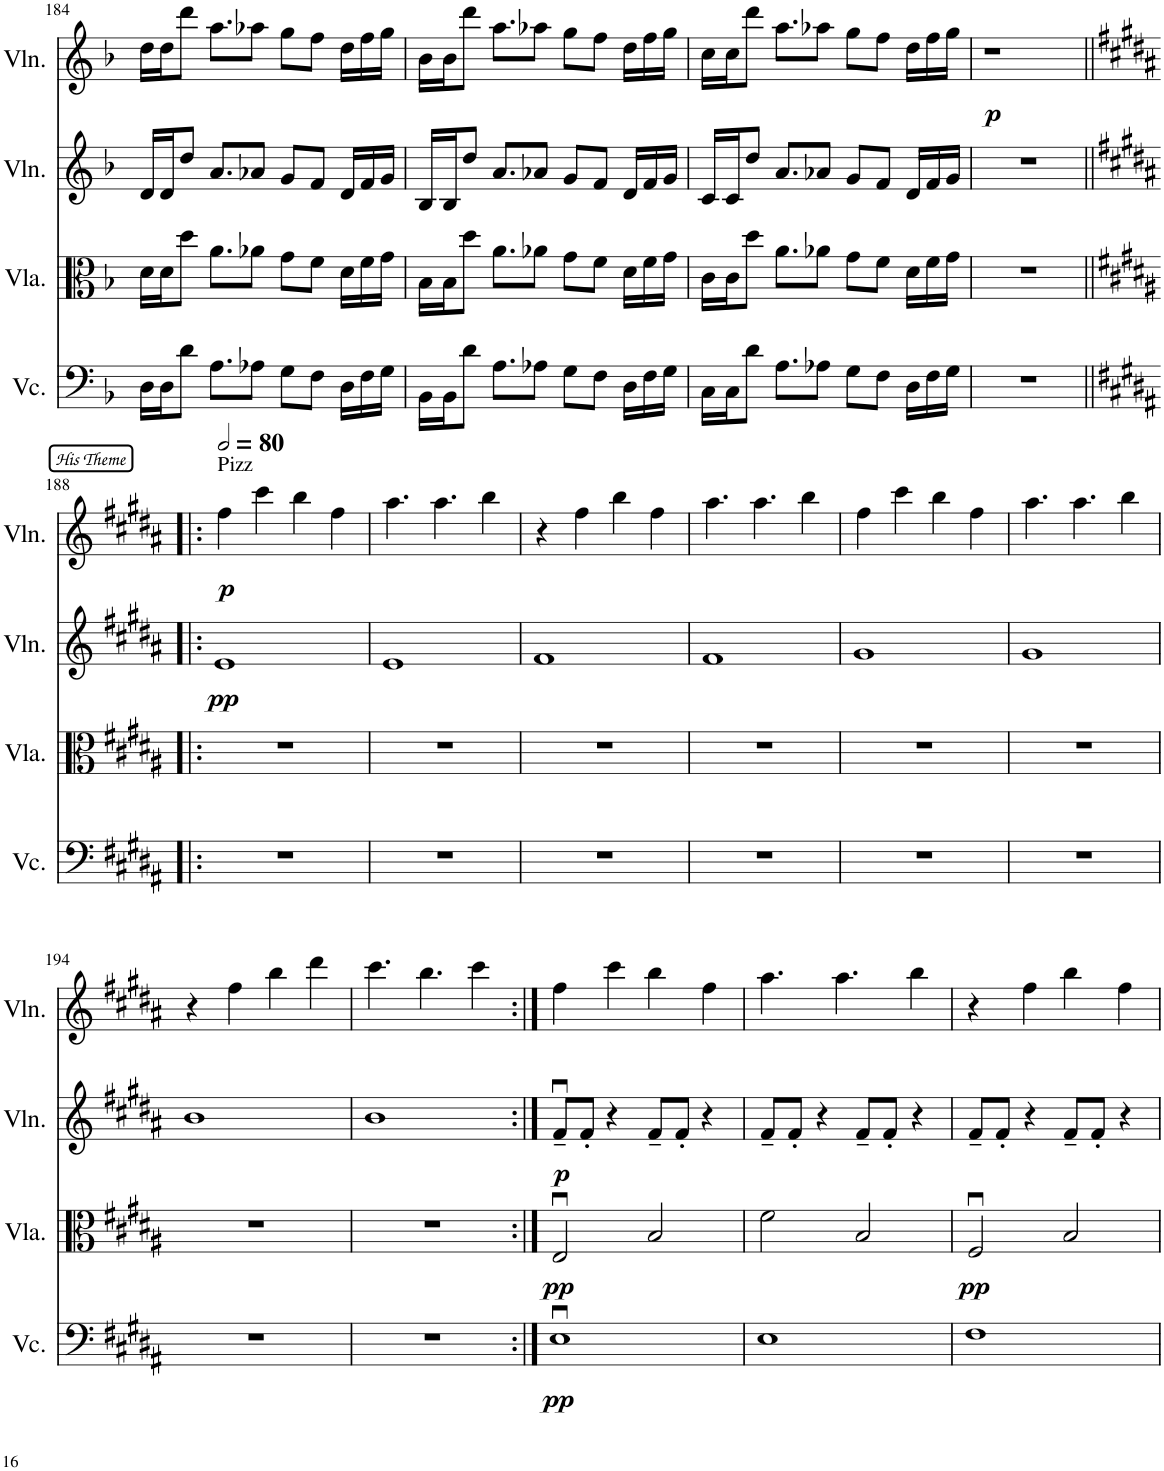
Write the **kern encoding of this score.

**kern	**dynam	**kern	**dynam	**kern	**dynam	**kern	**dynam
*part4	*part4	*part3	*part3	*part2	*part2	*part1	*part1
*staff4	*staff4	*staff3	*staff3	*staff2	*staff2	*staff1	*staff1
*I"Violoncello	*	*I"Viola	*	*I"Violin	*	*I"Violin	*
*I'Vc.	*	*I'Vla.	*	*I'Vln.	*	*I'Vln.	*
!!LO:PB:g=z
*clefF4	*	*clefC3	*	*clefG2	*	*clefG2	*
*k[b-]	*	*k[b-]	*	*k[b-]	*	*k[b-]	*
*M4/4	*	*M4/4	*	*M4/4	*	*M4/4	*
=184	=184	=184	=184	=184	=184	=184	=184
16D\LL	.	16d\LL	.	16d/LL	.	16dd\LL	.
16D\J	.	16d\J	.	16d/J	.	16dd\J	.
8d\J	.	8dd\J	.	8dd/J	.	8ddd\J	.
8.A\L	.	8.a\L	.	8.a/L	.	8.aa\L	.
8A-X\J	.	8a-X\J	.	8a-X/J	.	8aa-X\J	.
8G\L	.	8g\L	.	8g/L	.	8gg\L	.
8F\J	.	8f\J	.	8f/J	.	8ff\J	.
16D\LL	.	16d\LL	.	16d/LL	.	16dd\LL	.
16F\	.	16f\	.	16f/	.	16ff\	.
16G\JJ	.	16g\JJ	.	16g/JJ	.	16gg\JJ	.
=185	=185	=185	=185	=185	=185	=185	=185
16BB-\LL	.	16B-\LL	.	16B-/LL	.	16b-\LL	.
16BB-\J	.	16B-\J	.	16B-/J	.	16b-\J	.
8d\J	.	8dd\J	.	8dd/J	.	8ddd\J	.
8.A\L	.	8.a\L	.	8.a/L	.	8.aa\L	.
8A-X\J	.	8a-X\J	.	8a-X/J	.	8aa-X\J	.
8G\L	.	8g\L	.	8g/L	.	8gg\L	.
8F\J	.	8f\J	.	8f/J	.	8ff\J	.
16D\LL	.	16d\LL	.	16d/LL	.	16dd\LL	.
16F\	.	16f\	.	16f/	.	16ff\	.
16G\JJ	.	16g\JJ	.	16g/JJ	.	16gg\JJ	.
=186	=186	=186	=186	=186	=186	=186	=186
16C\LL	.	16c\LL	.	16c/LL	.	16cc\LL	.
16C\J	.	16c\J	.	16c/J	.	16cc\J	.
8d\J	.	8dd\J	.	8dd/J	.	8ddd\J	.
8.A\L	.	8.a\L	.	8.a/L	.	8.aa\L	.
8A-X\J	.	8a-X\J	.	8a-X/J	.	8aa-X\J	.
8G\L	.	8g\L	.	8g/L	.	8gg\L	.
8F\J	.	8f\J	.	8f/J	.	8ff\J	.
16D\LL	.	16d\LL	.	16d/LL	.	16dd\LL	.
16F\	.	16f\	.	16f/	.	16ff\	.
16G\JJ	.	16g\JJ	.	16g/JJ	.	16gg\JJ	.
=187	=187	=187	=187	=187	=187	=187	=187
!	!	!	!	!	!	!	!LO:DY:b
1r	.	1r	.	1r	.	1r	p
!!LO:LB:g=z
=188!|:	=188!|:	=188!|:	=188!|:	=188!|:	=188!|:	=188!|:	=188!|:
!!LO:REH:place=s1:a:B:cj:fs=9:t=His Theme
*k[f#c#g#d#a#]	*	*k[f#c#g#d#a#]	*	*k[f#c#g#d#a#]	*	*k[f#c#g#d#a#]	*
*	*	*	*	*	*	*MM160	*
!	!	!	!	!	!	!LO:TX:a:t=Pizz	!
!	!	!	!	!	!LO:DY:b	!	!LO:DY:b
1r	.	1r	.	1e	pp	4ff#\	p
.	.	.	.	.	.	4ccc#\	.
.	.	.	.	.	.	4bb\	.
.	.	.	.	.	.	4ff#\	.
=189	=189	=189	=189	=189	=189	=189	=189
1r	.	1r	.	1e	.	4.aa#\	.
.	.	.	.	.	.	4.aa#\	.
.	.	.	.	.	.	4bb\	.
=190	=190	=190	=190	=190	=190	=190	=190
1r	.	1r	.	1f#	.	4r	.
.	.	.	.	.	.	4ff#\	.
.	.	.	.	.	.	4bb\	.
.	.	.	.	.	.	4ff#\	.
=191	=191	=191	=191	=191	=191	=191	=191
1r	.	1r	.	1f#	.	4.aa#\	.
.	.	.	.	.	.	4.aa#\	.
.	.	.	.	.	.	4bb\	.
=192	=192	=192	=192	=192	=192	=192	=192
1r	.	1r	.	1g#	.	4ff#\	.
.	.	.	.	.	.	4ccc#\	.
.	.	.	.	.	.	4bb\	.
.	.	.	.	.	.	4ff#\	.
=193	=193	=193	=193	=193	=193	=193	=193
1r	.	1r	.	1g#	.	4.aa#\	.
.	.	.	.	.	.	4.aa#\	.
.	.	.	.	.	.	4bb\	.
!!LO:LB:g=z
=194	=194	=194	=194	=194	=194	=194	=194
1r	.	1r	.	1b	.	4r	.
.	.	.	.	.	.	4ff#\	.
.	.	.	.	.	.	4bb\	.
.	.	.	.	.	.	4ddd#\	.
=195	=195	=195	=195	=195	=195	=195	=195
1r	.	1r	.	1b	.	4.ccc#\	.
.	.	.	.	.	.	4.bb\	.
.	.	.	.	.	.	4ccc#\	.
=196:|!	=196:|!	=196:|!	=196:|!	=196:|!	=196:|!	=196:|!	=196:|!
!	!LO:DY:b	!	!LO:DY:b	!	!LO:DY:b	!	!
1Eu	pp	2Eu/	pp	8f#u~/L	p	4ff#\	.
.	.	.	.	8f#'/J	.	.	.
.	.	.	.	4r	.	4ccc#\	.
.	.	2B/	.	8f#~/L	.	4bb\	.
.	.	.	.	8f#'/J	.	.	.
.	.	.	.	4r	.	4ff#\	.
=197	=197	=197	=197	=197	=197	=197	=197
1E	.	2f#\	.	8f#~/L	.	4.aa#\	.
.	.	.	.	8f#'/J	.	.	.
.	.	.	.	4r	.	.	.
.	.	.	.	.	.	4.aa#\	.
.	.	2B/	.	8f#~/L	.	.	.
.	.	.	.	8f#'/J	.	.	.
.	.	.	.	4r	.	4bb\	.
=198	=198	=198	=198	=198	=198	=198	=198
!	!	!	!LO:DY:b	!	!	!	!
1F#	.	2F#u/	pp	8f#~/L	.	4r	.
.	.	.	.	8f#'/J	.	.	.
.	.	.	.	4r	.	4ff#\	.
.	.	2B/	.	8f#~/L	.	4bb\	.
.	.	.	.	8f#'/J	.	.	.
.	.	.	.	4r	.	4ff#\	.
=	=	=	=	=	=	=	=
*-	*-	*-	*-	*-	*-	*-	*-
